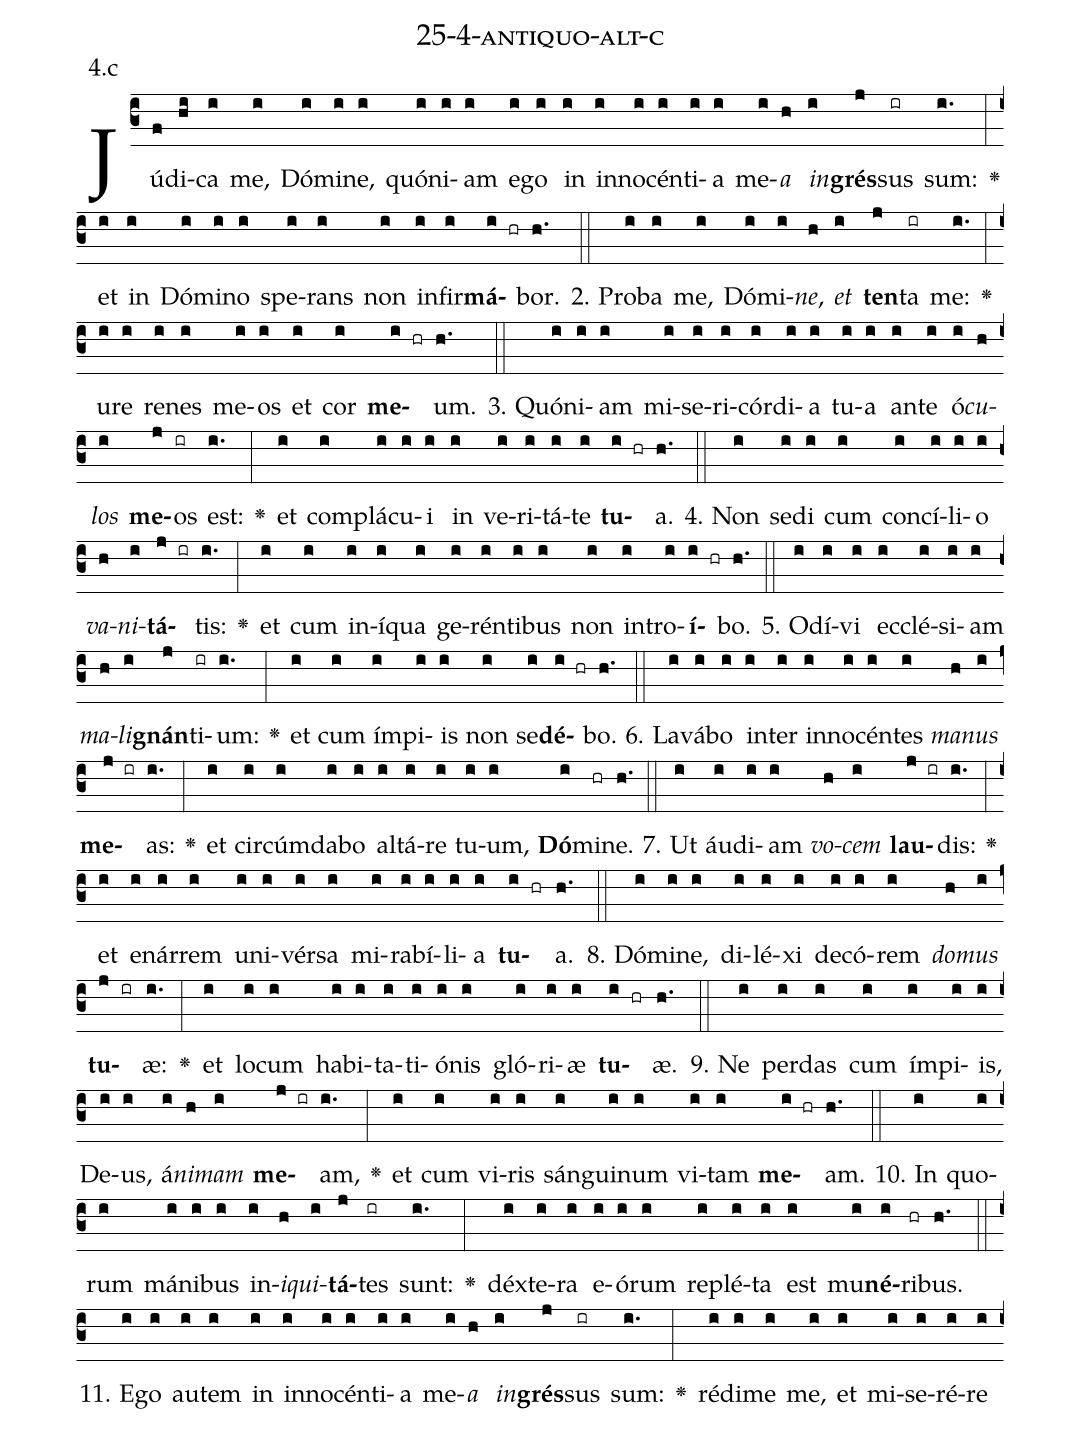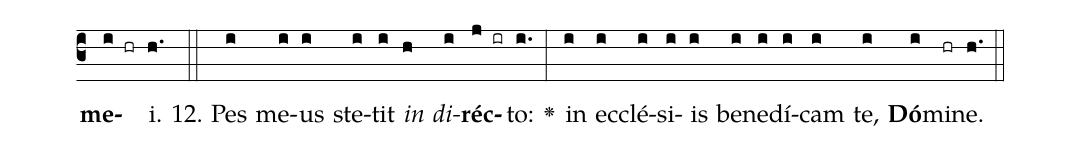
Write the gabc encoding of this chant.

name: 25-4-antiquo-alt-c;
annotation: 4.c;
%%
(c3)Jú(f)di(hi)ca(i) me,(i) Dó(i)mi(i)ne,(i) quón(i)i(i)am(i) e(i)go(i) in(i) in(i)no(i)cén(i)ti(i)a(i) me(i)<i>a</i>(h) <i>in</i>(i)<b>grés</b>(j)sus(ir) sum:(i.) <v>\greheightstar</v>(:) et(i) in(i) Dó(i)mi(i)no(i) spe(i)rans(i) non(i) in(i)fir(i)<b>má</b>(i hr)bor.(h.) (::)
2. Pro(i)ba(i) me,(i) Dó(i)mi(i)<i>ne</i>,(h) <i>et</i>(i) <b>ten</b>(j)ta(ir) me:(i.) <v>\greheightstar</v>(:) u(i)re(i) re(i)nes(i) me(i)os(i) et(i) cor(i) <b>me</b>(i hr)um.(h.) (::)
3. Quón(i)i(i)am(i) mi(i)se(i)ri(i)cór(i)di(i)a(i) tu(i)a(i) an(i)te(i) ó(i)<i>cu</i>(h)<i>los</i>(i) <b>me</b>(j)os(ir) est:(i.) <v>\greheightstar</v>(:) et(i) com(i)plá(i)cu(i)i(i) in(i) ve(i)ri(i)tá(i)te(i) <b>tu</b>(i hr)a.(h.) (::)
4. Non(i) se(i)di(i) cum(i) con(i)cí(i)li(i)o(i) <i>va</i>(h)<i>ni</i>(i)<b>tá</b>(j ir)tis:(i.) <v>\greheightstar</v>(:) et(i) cum(i) in(i)í(i)qua(i) ge(i)rén(i)ti(i)bus(i) non(i) in(i)tro(i)<b>í</b>(i hr)bo.(h.) (::)
5. O(i)dí(i)vi(i) ec(i)clé(i)si(i)am(i) <i>ma</i>(h)<i>li</i>(i)<b>gnán</b>(j)ti(ir)um:(i.) <v>\greheightstar</v>(:) et(i) cum(i) ím(i)pi(i)is(i) non(i) se(i)<b>dé</b>(i hr)bo.(h.) (::)
6. La(i)vá(i)bo(i) in(i)ter(i) in(i)no(i)cén(i)tes(i) <i>ma</i>(h)<i>nus</i>(i) <b>me</b>(j ir)as:(i.) <v>\greheightstar</v>(:) et(i) cir(i)cúm(i)da(i)bo(i) al(i)tá(i)re(i) tu(i)um,(i) <b>Dó</b>(i)mi(hr)ne.(h.) (::)
7. Ut(i) áu(i)di(i)am(i) <i>vo</i>(h)<i>cem</i>(i) <b>lau</b>(j ir)dis:(i.) <v>\greheightstar</v>(:) et(i) e(i)nár(i)rem(i) u(i)ni(i)vér(i)sa(i) mi(i)ra(i)bí(i)li(i)a(i) <b>tu</b>(i hr)a.(h.) (::)
8. Dó(i)mi(i)ne,(i) di(i)lé(i)xi(i) de(i)có(i)rem(i) <i>do</i>(h)<i>mus</i>(i) <b>tu</b>(j ir)æ:(i.) <v>\greheightstar</v>(:) et(i) lo(i)cum(i) ha(i)bi(i)ta(i)ti(i)ó(i)nis(i) gló(i)ri(i)æ(i) <b>tu</b>(i hr)æ.(h.) (::)
9. Ne(i) per(i)das(i) cum(i) ím(i)pi(i)is,(i) De(i)us,(i) á(i)<i>ni</i>(h)<i>mam</i>(i) <b>me</b>(j ir)am,(i.) <v>\greheightstar</v>(:) et(i) cum(i) vi(i)ris(i) sán(i)gui(i)num(i) vi(i)tam(i) <b>me</b>(i hr)am.(h.) (::)
10. In(i) quo(i)rum(i) má(i)ni(i)bus(i) in(i)<i>i</i>(h)<i>qui</i>(i)<b>tá</b>(j)tes(ir) sunt:(i.) <v>\greheightstar</v>(:) déx(i)te(i)ra(i) e(i)ó(i)rum(i) re(i)plé(i)ta(i) est(i) mu(i)<b>né</b>(i)ri(hr)bus.(h.) (::)
11. E(i)go(i) au(i)tem(i) in(i) in(i)no(i)cén(i)ti(i)a(i) me(i)<i>a</i>(h) <i>in</i>(i)<b>grés</b>(j)sus(ir) sum:(i.) <v>\greheightstar</v>(:) réd(i)i(i)me(i) me,(i) et(i) mi(i)se(i)ré(i)re(i) <b>me</b>(i hr)i.(h.) (::)
12. Pes(i) me(i)us(i) ste(i)tit(i) <i>in</i>(h) <i>di</i>(i)<b>réc</b>(j ir)to:(i.) <v>\greheightstar</v>(:) in(i) ec(i)clé(i)si(i)is(i) be(i)ne(i)dí(i)cam(i) te,(i) <b>Dó</b>(i)mi(hr)ne.(h.) (::)
